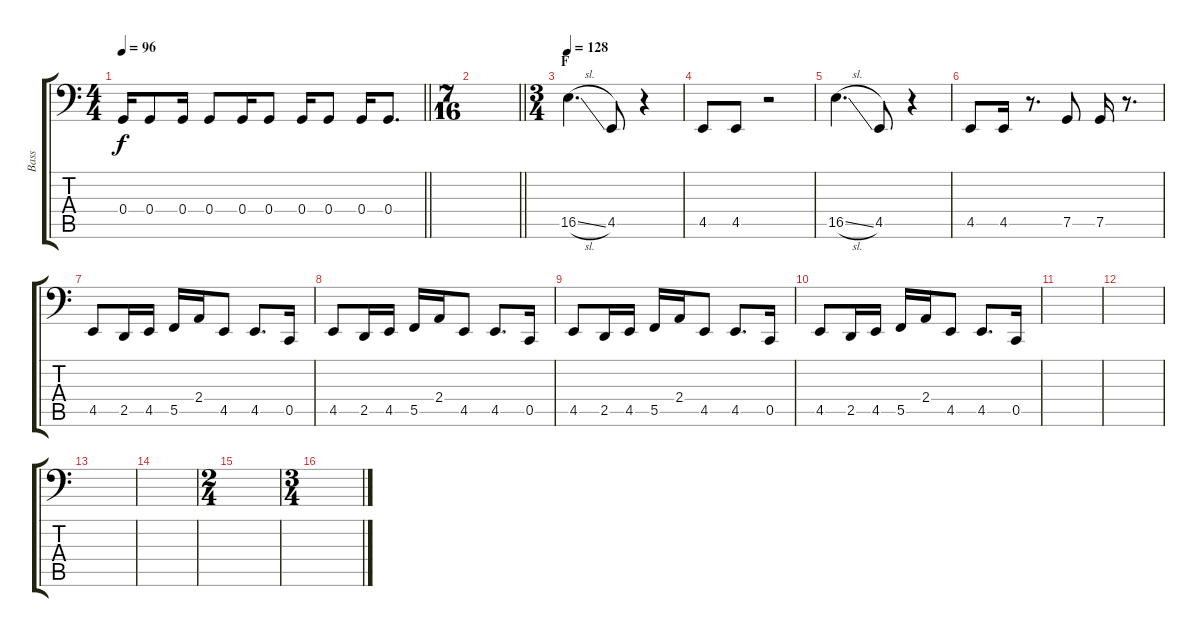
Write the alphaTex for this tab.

\track ("Bass" "Bass") {instrument electricbasspick}
\staff {score tabs}
\tuning (Bb2 F2 C2 G1 C1 A0) {hide}
\ts (4 4)
\tempo 96
\clef f4
\barLineRight lightlight
\ks c
0.4.16{dy f} 0.4.8 0.4.16 0.4.8 0.4.16 0.4.8 0.4.16 0.4.8 0.4.16 0.4.8{d} |
\ts (7 16)
\barLineRight lightlight
|
\ts (3 4)
\section ("" "F")
\tempo 128
16.5{sl}.4{d} 4.5.8 r.4 |
4.5.8 4.5.8 r.2 |
16.5{sl}.4{d} 4.5.8 r.4 |
4.5.8 4.5.16 r.8{d} 7.5.8 7.5.16 r.8{d} |
4.5.8 2.5.16 4.5.16 5.5.16 2.4.16 4.5.8 4.5.8{d} 0.5.16 |
4.5.8 2.5.16 4.5.16 5.5.16 2.4.16 4.5.8 4.5.8{d} 0.5.16 |
4.5.8 2.5.16 4.5.16 5.5.16 2.4.16 4.5.8 4.5.8{d} 0.5.16 |
4.5.8 2.5.16 4.5.16 5.5.16 2.4.16 4.5.8 4.5.8{d} 0.5.16 |
|
|
|
|
\ts (2 4)
|
\ts (3 4)
